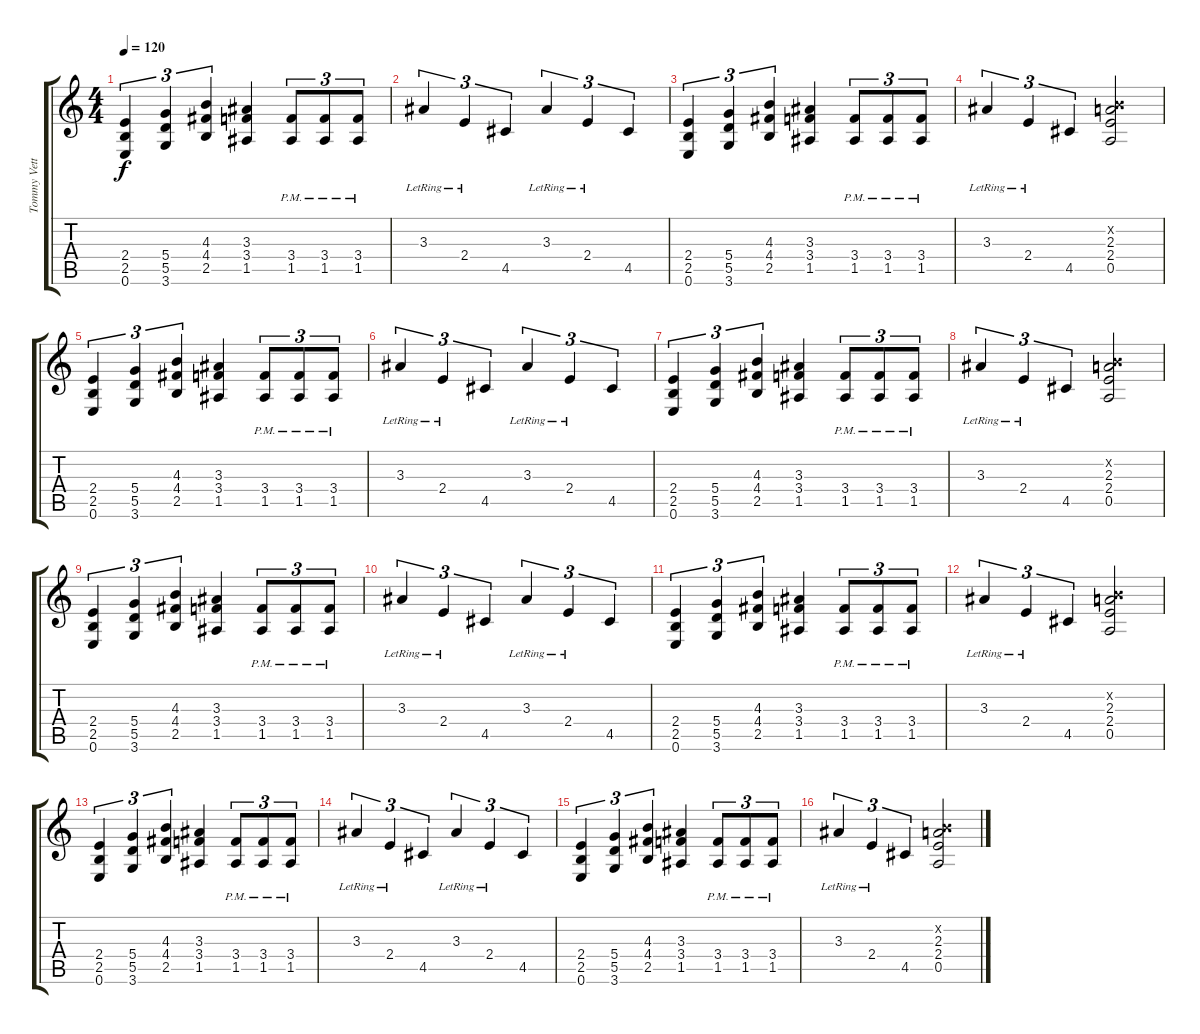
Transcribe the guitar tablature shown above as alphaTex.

\track ("Tommy Vetterli" "Tommy Vett") {instrument distortionguitar}
\staff {score tabs}
\tuning (E4 B3 G3 D3 A2 E2) {hide}
\ts (4 4)
\tempo 120
\clef g2
\ks c
(2.4 2.5 0.6).4{tu (3 2) dy f} (5.4 5.5 3.6).4{tu (3 2)} (4.3 4.4 2.5).4{tu (3 2)} (3.3 3.4 1.5).4 (3.4{pm} 1.5{pm}).8{tu (3 2)} (3.4{pm} 1.5{pm}).8{tu (3 2)} (3.4{pm} 1.5{pm}).8{tu (3 2)} |
3.3{lr}.4{tu (3 2)} 2.4{lr}.4{tu (3 2)} 4.5.4{tu (3 2)} 3.3{lr}.4{tu (3 2)} 2.4{lr}.4{tu (3 2)} 4.5.4{tu (3 2)} |
(2.4 2.5 0.6).4{tu (3 2)} (5.4 5.5 3.6).4{tu (3 2)} (4.3 4.4 2.5).4{tu (3 2)} (3.3 3.4 1.5).4 (3.4{pm} 1.5{pm}).8{tu (3 2)} (3.4{pm} 1.5{pm}).8{tu (3 2)} (3.4{pm} 1.5{pm}).8{tu (3 2)} |
3.3{lr}.4{tu (3 2)} 2.4{lr}.4{tu (3 2)} 4.5.4{tu (3 2)} (0.2{x} 2.3 2.4 0.5).2 |
(2.4 2.5 0.6).4{tu (3 2)} (5.4 5.5 3.6).4{tu (3 2)} (4.3 4.4 2.5).4{tu (3 2)} (3.3 3.4 1.5).4 (3.4{pm} 1.5{pm}).8{tu (3 2)} (3.4{pm} 1.5{pm}).8{tu (3 2)} (3.4{pm} 1.5{pm}).8{tu (3 2)} |
3.3{lr}.4{tu (3 2)} 2.4{lr}.4{tu (3 2)} 4.5.4{tu (3 2)} 3.3{lr}.4{tu (3 2)} 2.4{lr}.4{tu (3 2)} 4.5.4{tu (3 2)} |
(2.4 2.5 0.6).4{tu (3 2)} (5.4 5.5 3.6).4{tu (3 2)} (4.3 4.4 2.5).4{tu (3 2)} (3.3 3.4 1.5).4 (3.4{pm} 1.5{pm}).8{tu (3 2)} (3.4{pm} 1.5{pm}).8{tu (3 2)} (3.4{pm} 1.5{pm}).8{tu (3 2)} |
3.3{lr}.4{tu (3 2)} 2.4{lr}.4{tu (3 2)} 4.5.4{tu (3 2)} (0.2{x} 2.3 2.4 0.5).2 |
(2.4 2.5 0.6).4{tu (3 2)} (5.4 5.5 3.6).4{tu (3 2)} (4.3 4.4 2.5).4{tu (3 2)} (3.3 3.4 1.5).4 (3.4{pm} 1.5{pm}).8{tu (3 2)} (3.4{pm} 1.5{pm}).8{tu (3 2)} (3.4{pm} 1.5{pm}).8{tu (3 2)} |
3.3{lr}.4{tu (3 2)} 2.4{lr}.4{tu (3 2)} 4.5.4{tu (3 2)} 3.3{lr}.4{tu (3 2)} 2.4{lr}.4{tu (3 2)} 4.5.4{tu (3 2)} |
(2.4 2.5 0.6).4{tu (3 2)} (5.4 5.5 3.6).4{tu (3 2)} (4.3 4.4 2.5).4{tu (3 2)} (3.3 3.4 1.5).4 (3.4{pm} 1.5{pm}).8{tu (3 2)} (3.4{pm} 1.5{pm}).8{tu (3 2)} (3.4{pm} 1.5{pm}).8{tu (3 2)} |
3.3{lr}.4{tu (3 2)} 2.4{lr}.4{tu (3 2)} 4.5.4{tu (3 2)} (0.2{x} 2.3 2.4 0.5).2 |
(2.4 2.5 0.6).4{tu (3 2)} (5.4 5.5 3.6).4{tu (3 2)} (4.3 4.4 2.5).4{tu (3 2)} (3.3 3.4 1.5).4 (3.4{pm} 1.5{pm}).8{tu (3 2)} (3.4{pm} 1.5{pm}).8{tu (3 2)} (3.4{pm} 1.5{pm}).8{tu (3 2)} |
3.3{lr}.4{tu (3 2)} 2.4{lr}.4{tu (3 2)} 4.5.4{tu (3 2)} 3.3{lr}.4{tu (3 2)} 2.4{lr}.4{tu (3 2)} 4.5.4{tu (3 2)} |
(2.4 2.5 0.6).4{tu (3 2)} (5.4 5.5 3.6).4{tu (3 2)} (4.3 4.4 2.5).4{tu (3 2)} (3.3 3.4 1.5).4 (3.4{pm} 1.5{pm}).8{tu (3 2)} (3.4{pm} 1.5{pm}).8{tu (3 2)} (3.4{pm} 1.5{pm}).8{tu (3 2)} |
3.3{lr}.4{tu (3 2)} 2.4{lr}.4{tu (3 2)} 4.5.4{tu (3 2)} (0.2{x} 2.3 2.4 0.5).2
